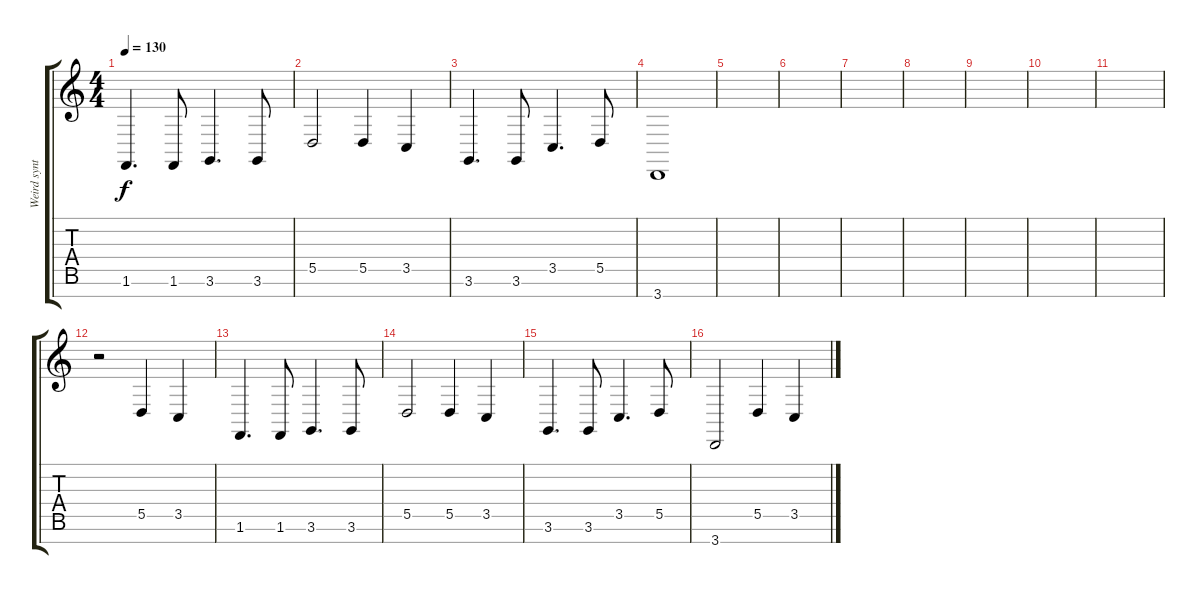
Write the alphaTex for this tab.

\track ("Weird synth" "Weird synt") {instrument baritonesax}
\staff {score tabs}
\tuning (E4 B3 G3 D3 A2 E2 B1) {hide}
\ts (4 4)
\tempo 130
\clef g2
\ks c
1.6.4{d dy f} 1.6.8 3.6.4{d} 3.6.8 |
5.5.2 5.5.4 3.5.4 |
3.6.4{d} 3.6.8 3.5.4{d} 5.5.8 |
3.7.1 |
|
|
|
|
|
|
|
r.2 5.5.4 3.5.4 |
1.6.4{d} 1.6.8 3.6.4{d} 3.6.8 |
5.5.2 5.5.4 3.5.4 |
3.6.4{d} 3.6.8 3.5.4{d} 5.5.8 |
3.7.2 5.5.4 3.5.4
